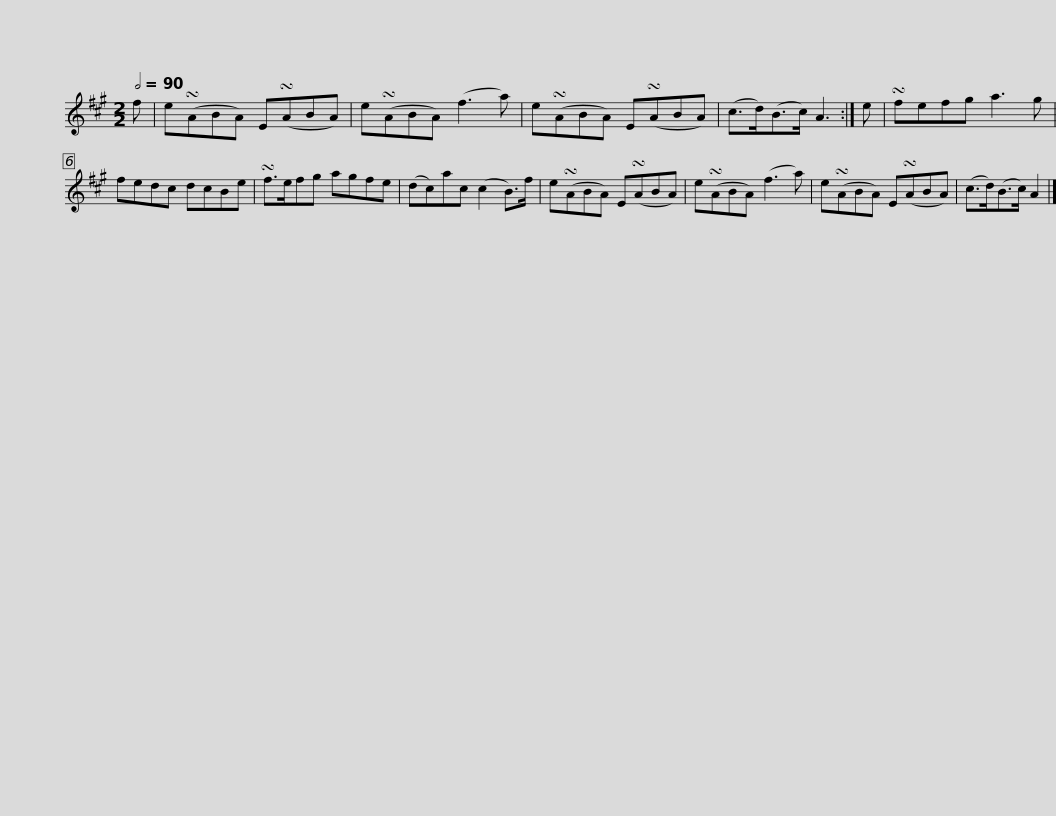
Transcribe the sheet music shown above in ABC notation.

X:1
L:1/8
Q:1/2=90
M:2/2
I:linebreak $
K:A
V:1 treble
V:1
 f | e(!turn!ABA) E(!turn!ABA) | e(!turn!ABA) (f3 a) | e(!turn!ABA) E(!turn!ABA) | (c>d)(B>c) A3 :| %5
 e | !turn!fefg a3 g |$ fedc dcBe | !turn!f>efg agfe | (dc)ac (c2 B>)f | %10
 e(!turn!ABA) E(!turn!ABA) | e(!turn!ABA) (f3 a) |$ e(!turn!ABA) E(!turn!ABA) | (c>d)(B>c) A2 |] %14
